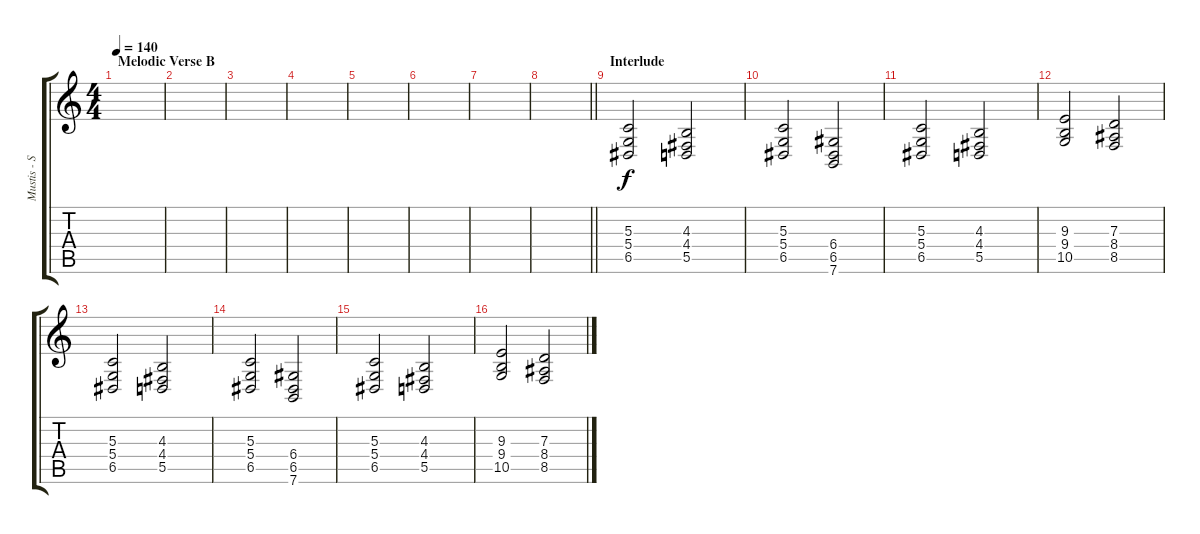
\track ("Mustis - Strings" "Mustis - S") {instrument stringensemble1}
\staff {score tabs}
\tuning (E4 B3 G3 D3 A2 E2) {hide}
\ts (4 4)
\section ("" "Melodic Verse B")
\tempo 140
\clef g2
\ks c
|
|
|
|
|
|
|
\barLineRight lightlight
|
\section ("" "Interlude")
(5.3 5.4 6.5).2{dy f} (4.3 4.4 5.5).2 |
(5.3 5.4 6.5).2 (6.4 6.5 7.6).2 |
(5.3 5.4 6.5).2 (4.3 4.4 5.5).2 |
(9.3 9.4 10.5).2 (7.3 8.4 8.5).2 |
(5.3 5.4 6.5).2 (4.3 4.4 5.5).2 |
(5.3 5.4 6.5).2 (6.4 6.5 7.6).2 |
(5.3 5.4 6.5).2 (4.3 4.4 5.5).2 |
(9.3 9.4 10.5).2 (7.3 8.4 8.5).2
